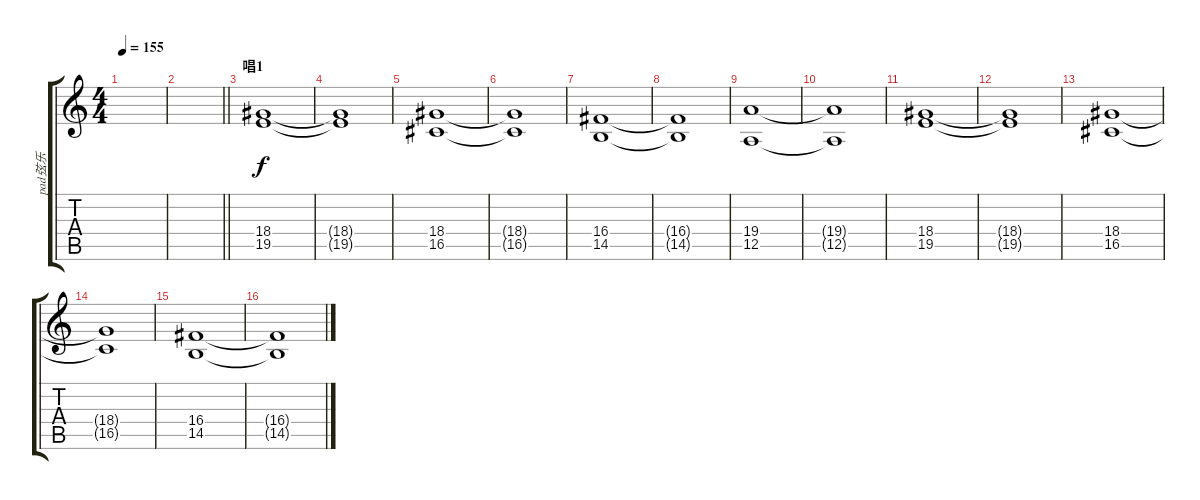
\track ("pad弦乐" "pad弦乐") {instrument pad2warm}
\staff {score tabs}
\tuning (E4 B3 G3 D3 A2 E2) {hide}
\ts (4 4)
\tempo 155
\clef g2
\ks c
|
\barLineRight lightlight
|
\section ("" "唱1")
(18.4 19.5).1 |
(18.4{t} 19.5{t}).1 |
(18.4 16.5).1 |
(18.4{t} 16.5{t}).1 |
(16.4 14.5).1 |
(16.4{t} 14.5{t}).1 |
(19.4 12.5).1 |
(19.4{t} 12.5{t}).1 |
(18.4 19.5).1 |
(18.4{t} 19.5{t}).1 |
(18.4 16.5).1 |
(18.4{t} 16.5{t}).1 |
(16.4 14.5).1 |
(16.4{t} 14.5{t}).1
